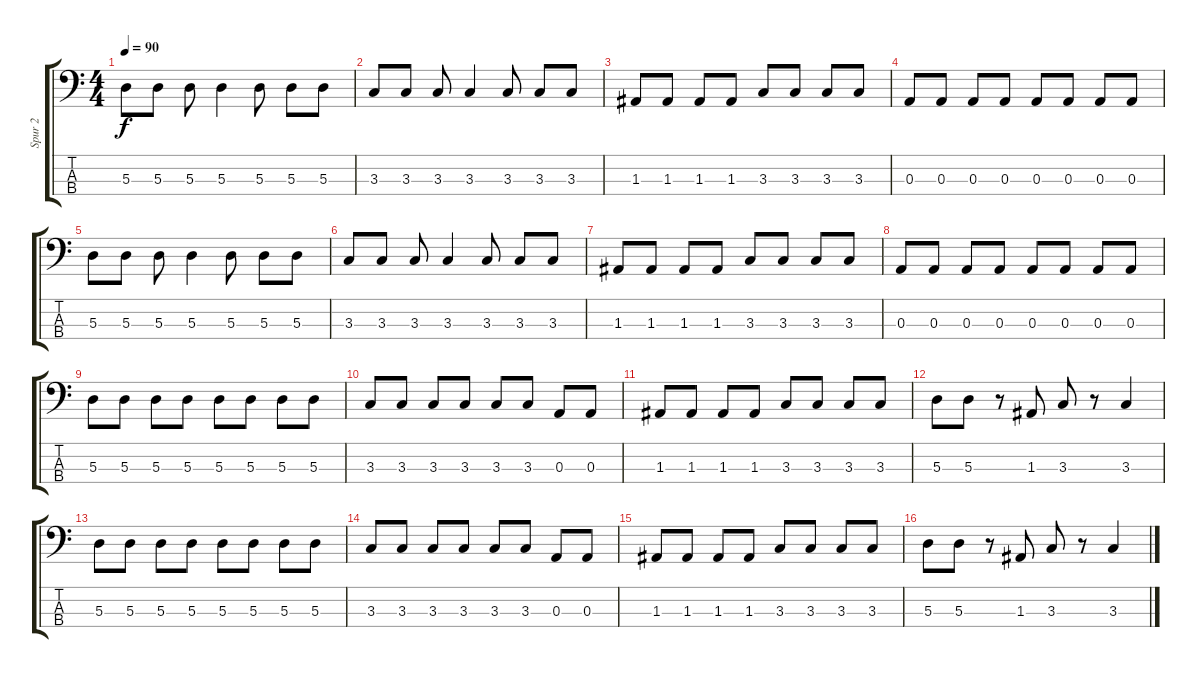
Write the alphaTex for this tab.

\track ("Spur 2" "Spur 2") {instrument electricbassfinger}
\staff {score tabs}
\tuning (G2 D2 A1 E1) {hide}
\ts (4 4)
\tempo 90
\clef f4
\ks c
5.3.8{dy f} 5.3.8 5.3.8 5.3.4 5.3.8 5.3.8 5.3.8 |
3.3.8 3.3.8 3.3.8 3.3.4 3.3.8 3.3.8 3.3.8 |
1.3.8 1.3.8 1.3.8 1.3.8 3.3.8 3.3.8 3.3.8 3.3.8 |
0.3.8 0.3.8 0.3.8 0.3.8 0.3.8 0.3.8 0.3.8 0.3.8 |
5.3.8 5.3.8 5.3.8 5.3.4 5.3.8 5.3.8 5.3.8 |
3.3.8 3.3.8 3.3.8 3.3.4 3.3.8 3.3.8 3.3.8 |
1.3.8 1.3.8 1.3.8 1.3.8 3.3.8 3.3.8 3.3.8 3.3.8 |
0.3.8 0.3.8 0.3.8 0.3.8 0.3.8 0.3.8 0.3.8 0.3.8 |
5.3.8 5.3.8 5.3.8 5.3.8 5.3.8 5.3.8 5.3.8 5.3.8 |
3.3.8 3.3.8 3.3.8 3.3.8 3.3.8 3.3.8 0.3.8 0.3.8 |
1.3.8 1.3.8 1.3.8 1.3.8 3.3.8 3.3.8 3.3.8 3.3.8 |
5.3.8 5.3.8 r.8 1.3.8 3.3.8 r.8 3.3.4 |
5.3.8 5.3.8 5.3.8 5.3.8 5.3.8 5.3.8 5.3.8 5.3.8 |
3.3.8 3.3.8 3.3.8 3.3.8 3.3.8 3.3.8 0.3.8 0.3.8 |
1.3.8 1.3.8 1.3.8 1.3.8 3.3.8 3.3.8 3.3.8 3.3.8 |
5.3.8 5.3.8 r.8 1.3.8 3.3.8 r.8 3.3.4
